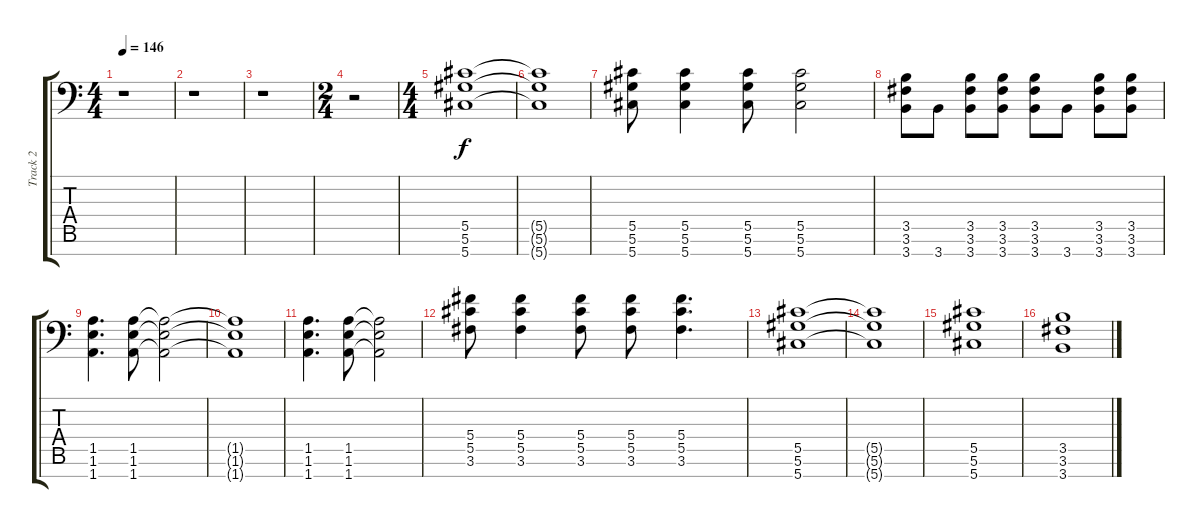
\track ("Track 2" "Track 2") {instrument distortionguitar}
\staff {score tabs}
\tuning (Eb4 Bb3 Gb3 Db3 Ab2 Eb2 Ab1) {hide}
\ts (4 4)
\tempo 146
\clef f4
\ks c
r.1{dy f} |
r.1 |
r.1 |
\ts (2 4)
r.2 |
\ts (4 4)
(5.5 5.6 5.7).1 |
(5.5{t} 5.6{t} 5.7{t}).1 |
(5.5 5.6 5.7).8 (5.5 5.6 5.7).4 (5.5 5.6 5.7).8 (5.5 5.6 5.7).2 |
(3.5 3.6 3.7).8 3.7.8 (3.5 3.6 3.7).8 (3.5 3.6 3.7).8 (3.5 3.6 3.7).8 3.7.8 (3.5 3.6 3.7).8 (3.5 3.6 3.7).8 |
(1.5 1.6 1.7).4{d} (1.5 1.6 1.7).8 (1.5{t} 1.6{t} 1.7{t}).2 |
(1.5{t} 1.6{t} 1.7{t}).1 |
(1.5 1.6 1.7).4{d} (1.5 1.6 1.7).8 (1.5{t} 1.6{t} 1.7{t}).2 |
(5.4 5.5 3.6).8 (5.4 5.5 3.6).4 (5.4 5.5 3.6).8 (5.4 5.5 3.6).8 (5.4 5.5 3.6).4{d} |
(5.5 5.6 5.7).1 |
(5.5{t} 5.6{t} 5.7{t}).1 |
(5.5 5.6 5.7).1 |
(3.5 3.6 3.7).1
